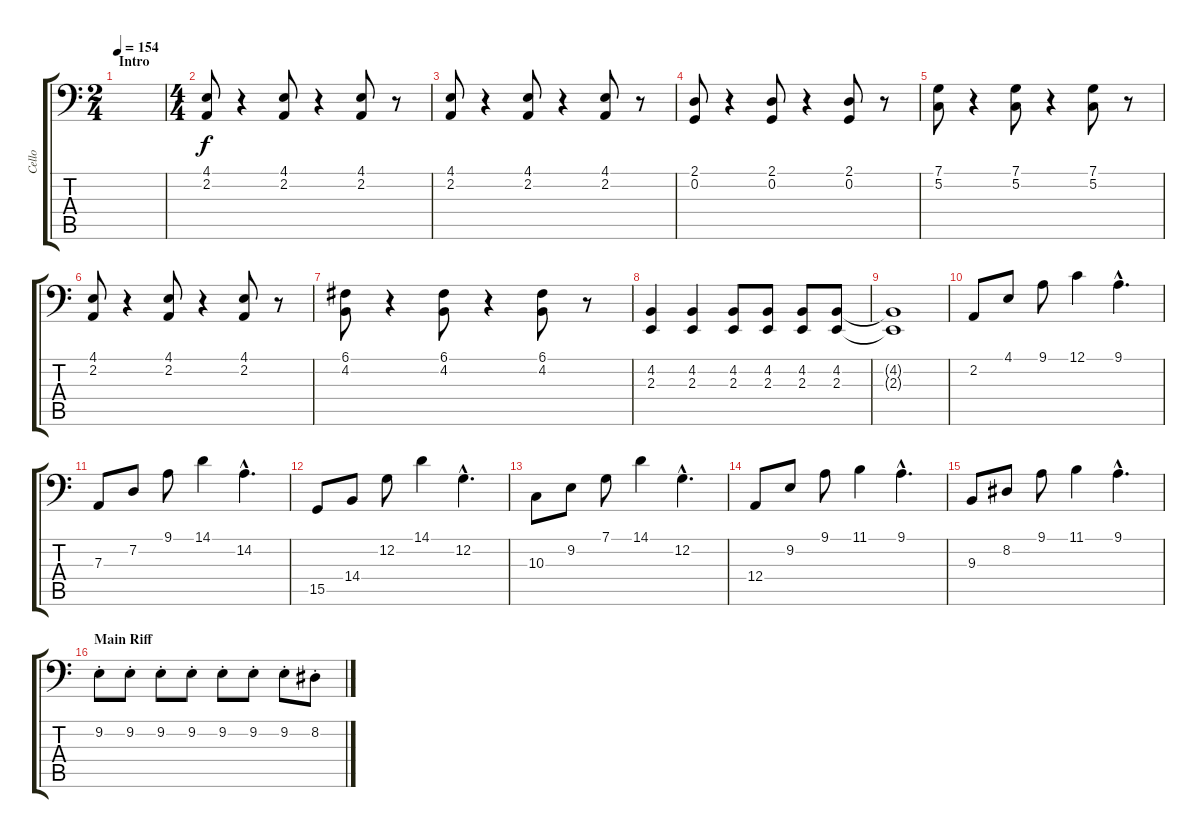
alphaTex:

\track ("Cello" "Cello") {instrument cello}
\staff {score tabs}
\tuning (C3 G2 D2 A1 E1 B0) {hide}
\ts (2 4)
\section ("" "Intro")
\tempo 154
\clef f4
\ks c
|
\ts (4 4)
(4.1 2.2).8 r.4 (4.1 2.2).8 r.4 (4.1 2.2).8 r.8 |
(4.1 2.2).8 r.4 (4.1 2.2).8 r.4 (4.1 2.2).8 r.8 |
(2.1 0.2).8 r.4 (2.1 0.2).8 r.4 (2.1 0.2).8 r.8 |
(7.1 5.2).8 r.4 (7.1 5.2).8 r.4 (7.1 5.2).8 r.8 |
(4.1 2.2).8 r.4 (4.1 2.2).8 r.4 (4.1 2.2).8 r.8 |
(6.1 4.2).8 r.4 (6.1 4.2).8 r.4 (6.1 4.2).8 r.8 |
(4.2 2.3).4 (4.2 2.3).4 (4.2 2.3).8 (4.2 2.3).8 (4.2 2.3).8 (4.2 2.3).8 |
(4.2{t} 2.3{t}).1 |
2.2.8{instrument pizzicatostrings} 4.1.8 9.1.8 12.1.4 9.1{hac}.4{d} |
7.3.8 7.2.8 9.1.8 14.1.4 14.2{hac}.4{d} |
15.5.8 14.4.8 12.2.8 14.1.4 12.2{hac}.4{d} |
10.3.8 9.2.8 7.1.8 14.1.4 12.2{hac}.4{d} |
12.4.8 9.2.8 9.1.8 11.1.4 9.1{hac}.4{d} |
9.3.8 8.2.8 9.1.8 11.1.4 9.1{hac}.4{d} |
\section ("" "Main Riff")
9.2{st}.8{instrument cello} 9.2{st}.8 9.2{st}.8 9.2{st}.8 9.2{st}.8 9.2{st}.8 9.2{st}.8 8.2{st}.8
